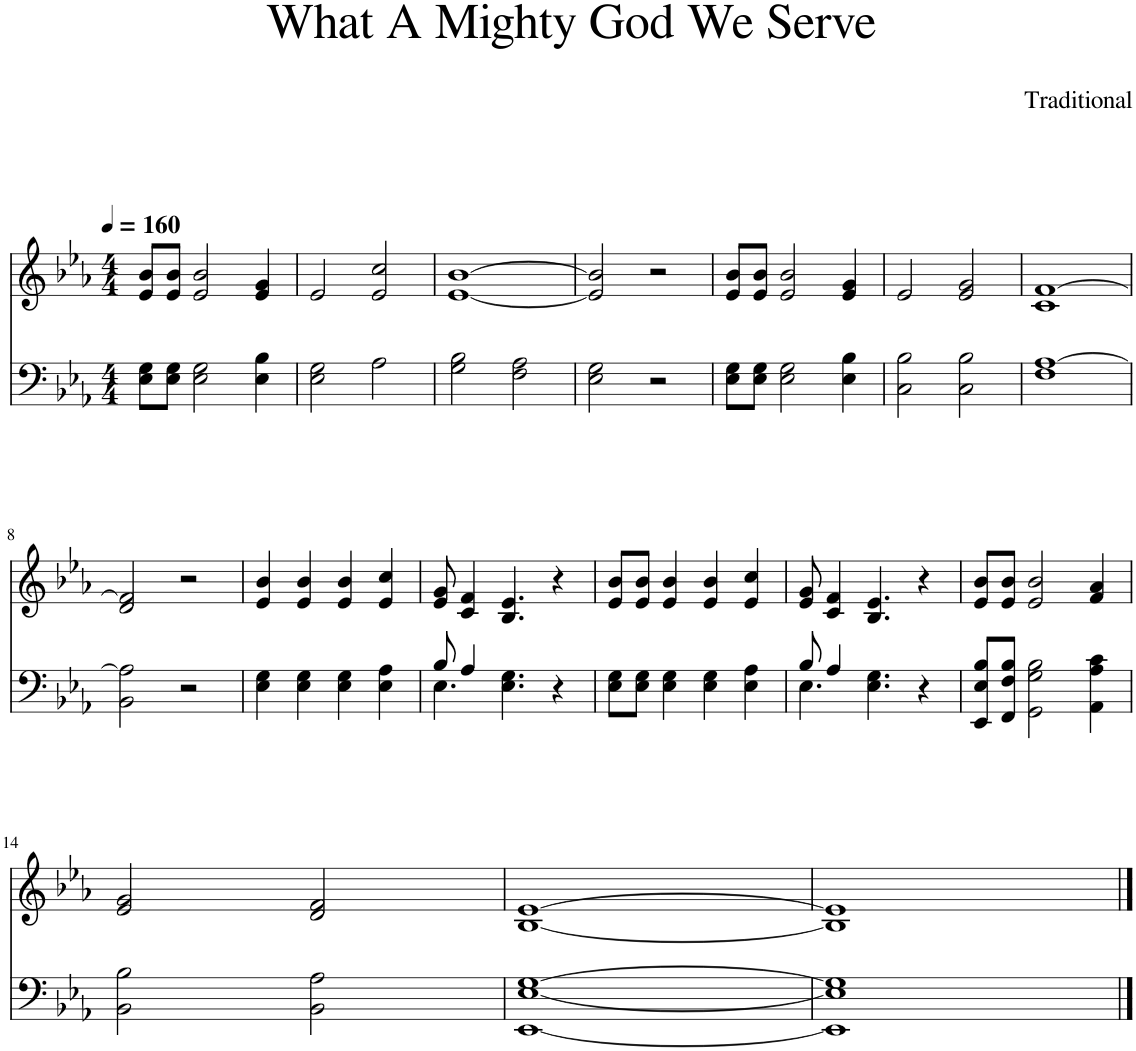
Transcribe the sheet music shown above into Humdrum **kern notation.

**kern	**kern
*part1	*part1
*staff2	*staff1
*I"Piano	*
*I'Pno.	*
*clefF4	*clefG2
*k[b-e-a-]	*k[b-e-a-]
*M4/4	*M4/4
*MM160	*MM160
=1	=1
8E-\ 8G\L	8e-/ 8b-/L
8E-\ 8G\J	8e-/ 8b-/J
2E-\ 2G\	2e-/ 2b-/
4E-\ 4B-\	4e-/ 4g/
=2	=2
2E-\ 2G\	2e-/
2A-\	2e-/ 2cc/
=3	=3
2G\ 2B-\	[1e- [1b-
2F\ 2A-\	.
=4	=4
2E-\ 2G\	2e-/] 2b-/]
2r	2r
=5	=5
8E-\ 8G\L	8e-/ 8b-/L
8E-\ 8G\J	8e-/ 8b-/J
2E-\ 2G\	2e-/ 2b-/
4E-\ 4B-\	4e-/ 4g/
=6	=6
2C\ 2B-\	2e-/
2C\ 2B-\	2e-/ 2g/
=7	=7
1F [1A-	1c [1f
!!LO:LB:g=z
=8	=8
2BB-\ 2A-\]	2d/ 2f/]
2r	2r
=9	=9
4E-\ 4G\	4e-/ 4b-/
4E-\ 4G\	4e-/ 4b-/
4E-\ 4G\	4e-/ 4b-/
4E-\ 4A-\	4e-/ 4cc/
=10	=10
*^	*
8B-/	4.E-\	8e-/ 8g/
4A-/	.	4c/ 4f/
4.E-\ 4.G\	2ryy	4.B-/ 4.e-/
4r	.	4r
.	8ryy	.
*v	*v	*
=11	=11
8E-\ 8G\L	8e-/ 8b-/L
8E-\ 8G\J	8e-/ 8b-/J
4E-\ 4G\	4e-/ 4b-/
4E-\ 4G\	4e-/ 4b-/
4E-\ 4A-\	4e-/ 4cc/
=12	=12
*^	*
8B-/	4.E-\	8e-/ 8g/
4A-/	.	4c/ 4f/
4.E-\ 4.G\	2ryy	4.B-/ 4.e-/
4r	.	4r
.	8ryy	.
*v	*v	*
=13	=13
8EE-/ 8E-/ 8B-/L	8e-/ 8b-/L
8FF/ 8F/ 8B-/J	8e-/ 8b-/J
2GG\ 2G\ 2B-\	2e-/ 2b-/
4AA-\ 4A-\ 4c\	4f/ 4a-/
!!LO:LB:g=z
=14	=14
2BB-\ 2B-\	2e-/ 2g/
2BB-\ 2A-\	2d/ 2f/
=15	=15
[1EE- [1E- [1G	[1B- [1e-
=16	=16
1EE-] 1E-] 1G]	1B-] 1e-]
==	==
*-	*-
